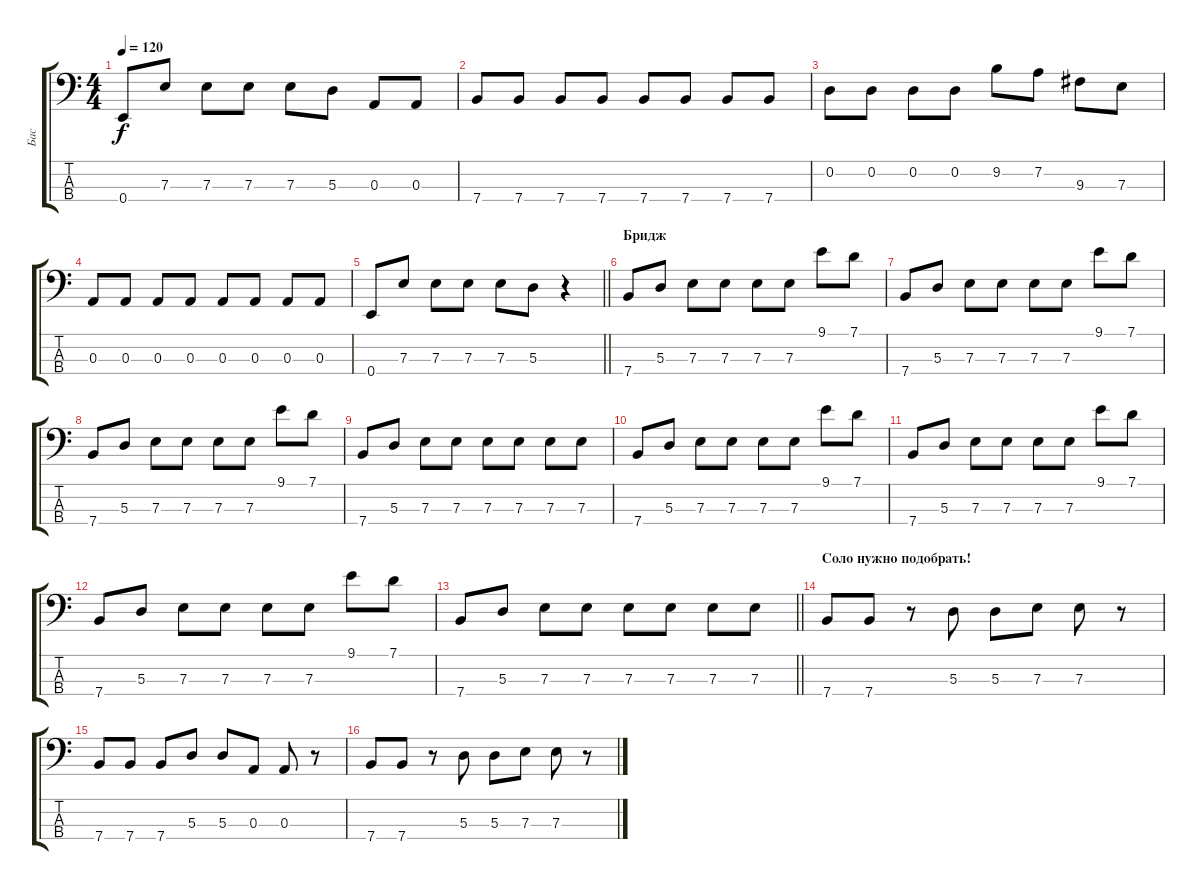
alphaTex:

\track ("Бас" "Бас") {instrument electricbassfinger}
\staff {score tabs}
\tuning (G2 D2 A1 E1) {hide}
\ts (4 4)
\tempo 120
\clef f4
\ks c
0.4.8{dy f} 7.3.8 7.3.8 7.3.8 7.3.8 5.3.8 0.3.8 0.3.8 |
7.4.8 7.4.8 7.4.8 7.4.8 7.4.8 7.4.8 7.4.8 7.4.8 |
0.2.8 0.2.8 0.2.8 0.2.8 9.2.8 7.2.8 9.3.8 7.3.8 |
0.3.8 0.3.8 0.3.8 0.3.8 0.3.8 0.3.8 0.3.8 0.3.8 |
\barLineRight lightlight
0.4.8 7.3.8 7.3.8 7.3.8 7.3.8 5.3.8 r.4 |
\section ("" "Бридж")
7.4.8 5.3.8 7.3.8 7.3.8 7.3.8 7.3.8 9.1.8 7.1.8 |
7.4.8 5.3.8 7.3.8 7.3.8 7.3.8 7.3.8 9.1.8 7.1.8 |
7.4.8 5.3.8 7.3.8 7.3.8 7.3.8 7.3.8 9.1.8 7.1.8 |
7.4.8 5.3.8 7.3.8 7.3.8 7.3.8 7.3.8 7.3.8 7.3.8 |
7.4.8 5.3.8 7.3.8 7.3.8 7.3.8 7.3.8 9.1.8 7.1.8 |
7.4.8 5.3.8 7.3.8 7.3.8 7.3.8 7.3.8 9.1.8 7.1.8 |
7.4.8 5.3.8 7.3.8 7.3.8 7.3.8 7.3.8 9.1.8 7.1.8 |
\barLineRight lightlight
7.4.8 5.3.8 7.3.8 7.3.8 7.3.8 7.3.8 7.3.8 7.3.8 |
\section ("" "Соло нужно подобрать!")
7.4.8 7.4.8 r.8 5.3.8 5.3.8 7.3.8 7.3.8 r.8 |
7.4.8 7.4.8 7.4.8 5.3.8 5.3.8 0.3.8 0.3.8 r.8 |
7.4.8 7.4.8 r.8 5.3.8 5.3.8 7.3.8 7.3.8 r.8
